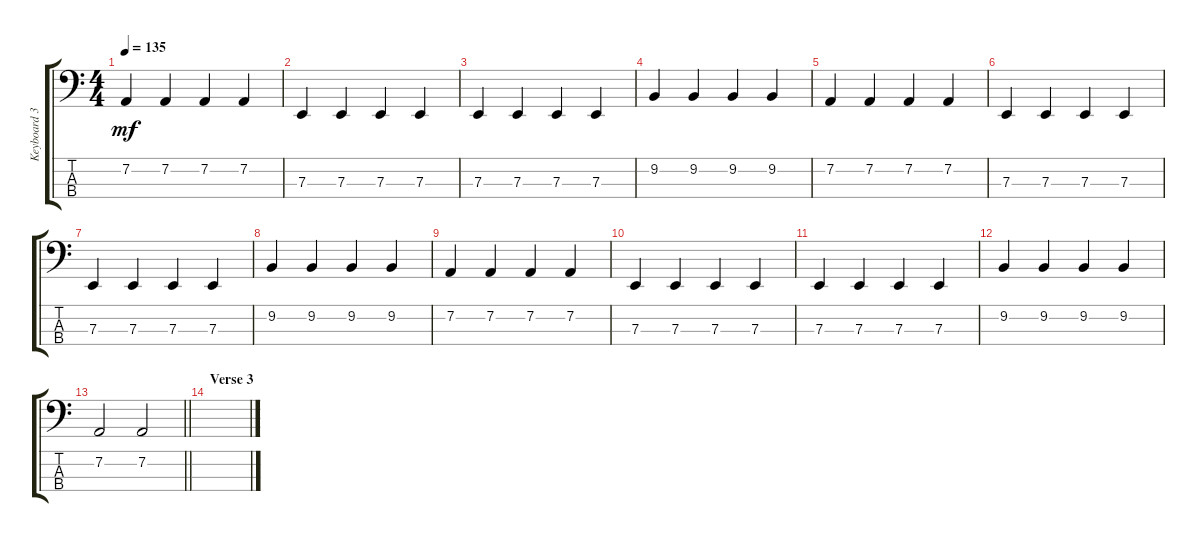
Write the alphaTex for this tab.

\track ("Keyboard 3" "Keyboard 3") {instrument lead2sawtooth}
\staff {score tabs}
\tuning (G2 D2 A1 E1) {hide}
\ts (4 4)
\tempo 135
\clef f4
\ks c
7.2.4{dy mf} 7.2.4 7.2.4 7.2.4 |
7.3.4 7.3.4 7.3.4 7.3.4 |
7.3.4 7.3.4 7.3.4 7.3.4 |
9.2.4 9.2.4 9.2.4 9.2.4 |
7.2.4 7.2.4 7.2.4 7.2.4 |
7.3.4 7.3.4 7.3.4 7.3.4 |
7.3.4 7.3.4 7.3.4 7.3.4 |
9.2.4 9.2.4 9.2.4 9.2.4 |
7.2.4 7.2.4 7.2.4 7.2.4 |
7.3.4 7.3.4 7.3.4 7.3.4 |
7.3.4 7.3.4 7.3.4 7.3.4 |
9.2.4 9.2.4 9.2.4 9.2.4 |
\barLineRight lightlight
7.2.2 7.2.2 |
\section ("" "Verse 3")
